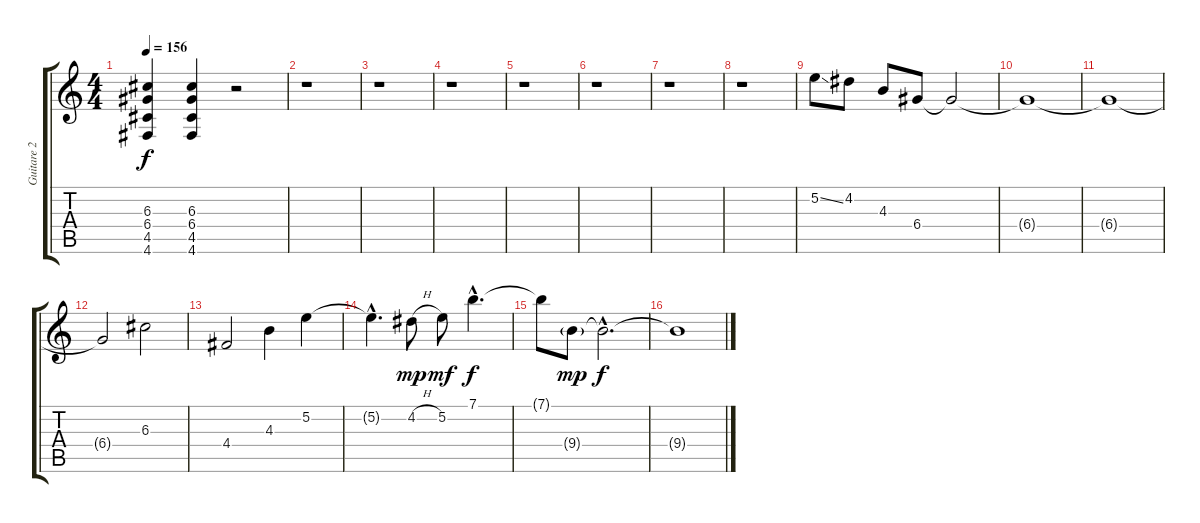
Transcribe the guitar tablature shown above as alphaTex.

\track ("Guitare 2" "Guitare 2") {instrument distortionguitar}
\staff {score tabs}
\tuning (E4 B3 G3 D3 A2 D2) {hide}
\ts (4 4)
\tempo 156
\clef g2
\ks c
(6.3 6.4 4.5 4.6).4{dy f} (6.3 6.4 4.5 4.6).4 r.2 |
r.1 |
r.1 |
r.1 |
r.1 |
r.1 |
r.1 |
r.1 |
5.2{ss}.8 4.2.8 4.3.8 6.4.8 6.4{t}.2 |
6.4{t}.1 |
6.4{t}.1 |
6.4{t}.2 6.3.2 |
4.4.2 4.3.4 5.2.4 |
5.2{hac t}.4{d} 4.2{h}.8{dy mp} 5.2.8{dy mf} 7.1{hac}.4{d dy f} |
7.1{t}.8 9.4{g}.8{dy mp} 9.4{hac t}.2{d dy f} |
9.4{t}.1
